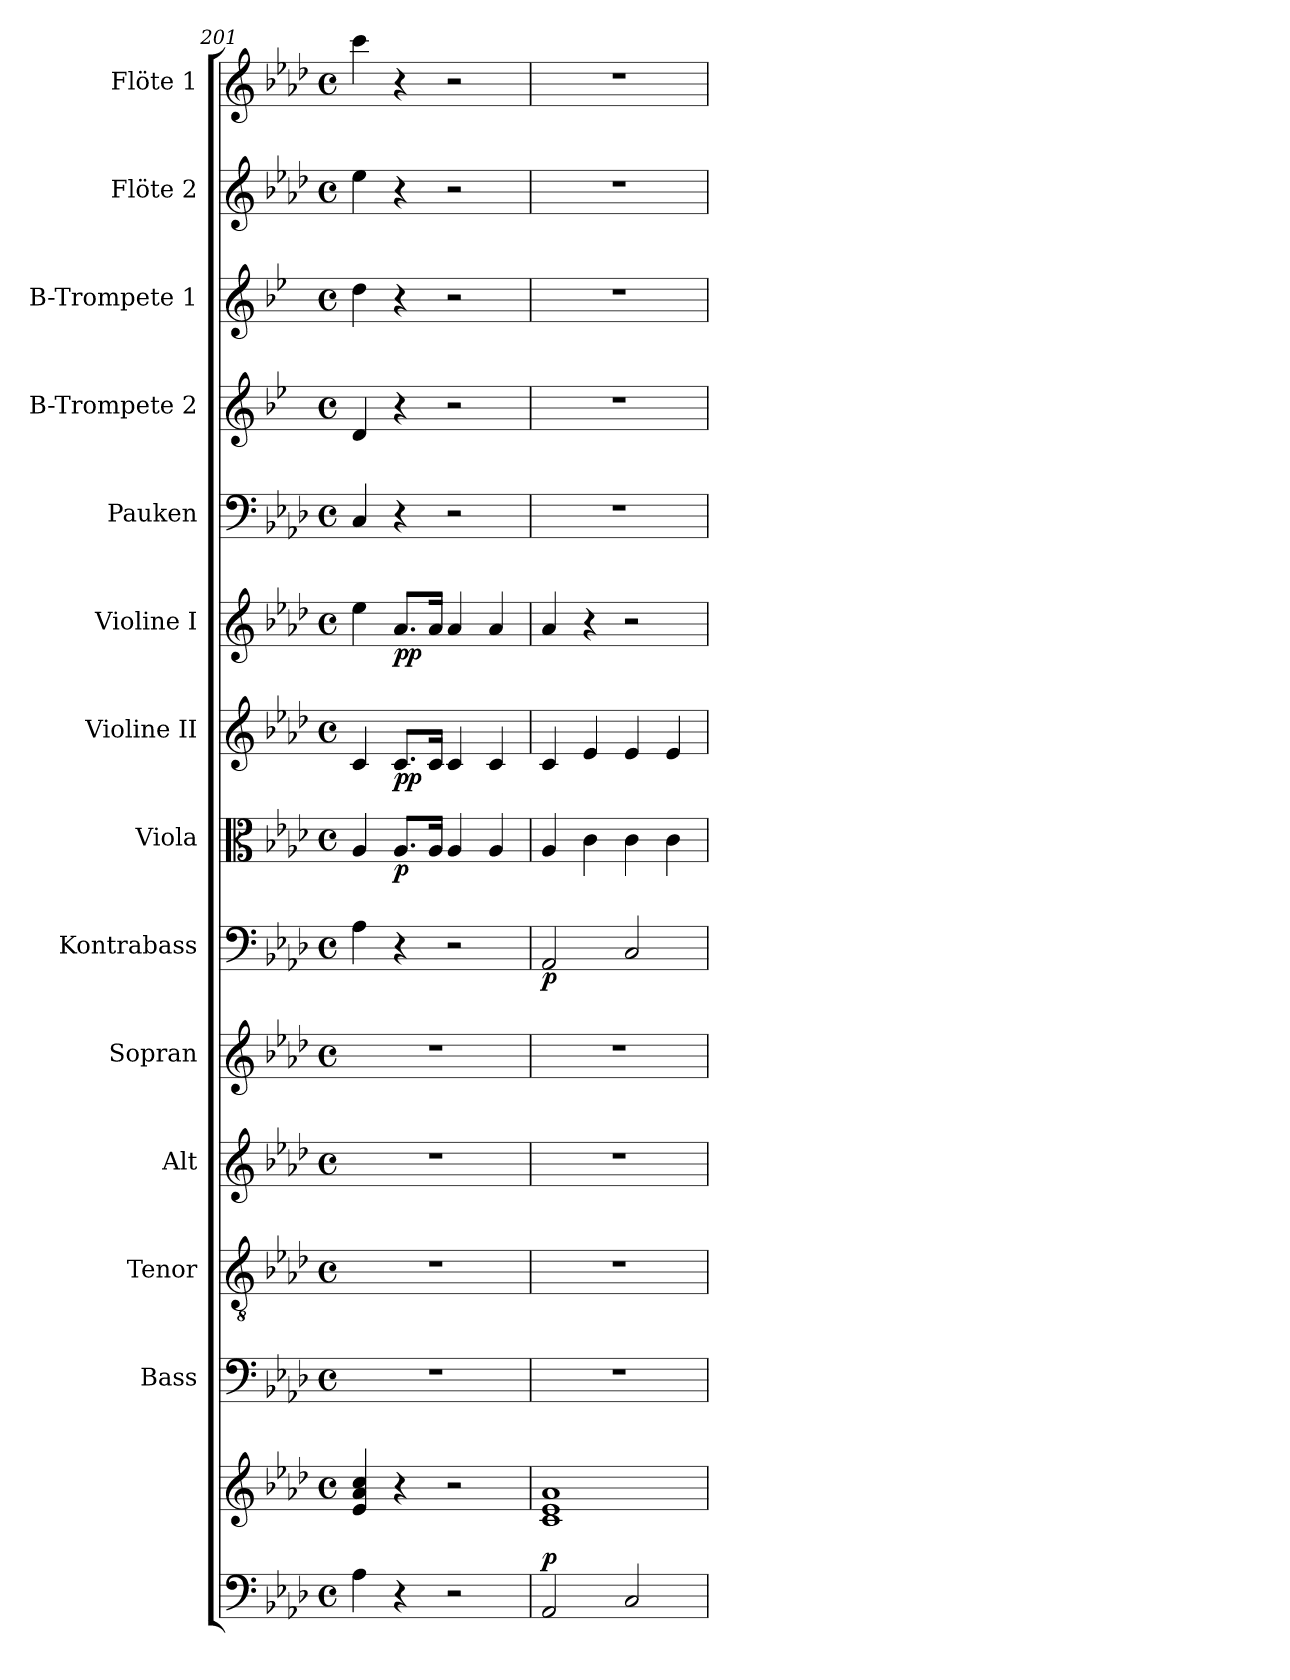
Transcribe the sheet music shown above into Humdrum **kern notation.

**kern	**kern	**dynam	**kern	**kern	**kern	**kern	**kern	**dynam	**kern	**dynam	**kern	**dynam	**kern	**dynam	**kern	**kern	**kern	**kern	**kern
*part14	*part14	*part14	*part13	*part12	*part11	*part10	*part9	*part9	*part8	*part8	*part7	*part7	*part6	*part6	*part5	*part4	*part3	*part2	*part1
*staff15	*staff14	*staff14/15	*staff13	*staff12	*staff11	*staff10	*staff9	*staff9	*staff8	*staff8	*staff7	*staff7	*staff6	*staff6	*staff5	*staff4	*staff3	*staff2	*staff1
*	*	*	*I"Bass	*I"Tenor	*I"Alt	*I"Sopran	*I"Kontrabass	*	*I"Viola	*	*I"Violine II	*	*I"Violine I	*	*I"Pauken	*I"B-Trompete 2	*I"B-Trompete 1	*I"Flöte 2	*I"Flöte 1
*	*	*	*I'B.	*I'T.	*I'A.	*I'S.	*I'Kb.	*	*I'Vla.	*	*I'Vl. II	*	*I'Vl. I	*	*I'Pk.	*I'B Trp. 2	*I'B Trp. 1	*I'Fl. 2	*I'Fl. 1
*clefF4	*clefG2	*	*clefF4	*clefGv2	*clefG2	*clefG2	*clefF4	*	*clefC3	*	*clefG2	*	*clefG2	*	*clefF4	*clefG2	*clefG2	*clefG2	*clefG2
*	*	*	*	*	*	*	*ITrd7c12	*	*	*	*	*	*	*	*	*ITrd1c2	*ITrd1c2	*	*
*k[b-e-a-d-]	*k[b-e-a-d-]	*	*k[b-e-a-d-]	*k[b-e-a-d-]	*k[b-e-a-d-]	*k[b-e-a-d-]	*k[b-e-a-d-]	*	*k[b-e-a-d-]	*	*k[b-e-a-d-]	*	*k[b-e-a-d-]	*	*k[b-e-a-d-]	*k[b-e-a-d-]	*k[b-e-a-d-]	*k[b-e-a-d-]	*k[b-e-a-d-]
*A-:	*A-:	*	*A-:	*A-:	*A-:	*A-:	*A-:	*	*A-:	*	*A-:	*	*A-:	*	*A-:	*A-:	*A-:	*A-:	*A-:
*M4/4	*M4/4	*	*M4/4	*M4/4	*M4/4	*M4/4	*M4/4	*	*M4/4	*	*M4/4	*	*M4/4	*	*M4/4	*M4/4	*M4/4	*M4/4	*M4/4
*met(c)	*met(c)	*	*met(c)	*met(c)	*met(c)	*met(c)	*met(c)	*	*met(c)	*	*met(c)	*	*met(c)	*	*met(c)	*met(c)	*met(c)	*met(c)	*met(c)
=201	=201	=201	=201	=201	=201	=201	=201	=201	=201	=201	=201	=201	=201	=201	=201	=201	=201	=201	=201
4A-\	4e-/ 4a-/ 4cc/	.	1r	1r	1r	1r	4AA-\	.	4A-/	.	4c/	.	4ee-\	.	4C/	4c/	4cc\	4ee-\	4ccc\
!	!	!	!	!	!	!	!	!	!	!LO:DY:b	!	!LO:DY:b	!	!LO:DY:b	!	!	!	!	!
4r	4r	.	.	.	.	.	4r	.	8.A-/L	p	8.c/L	pp	8.a-/L	pp	4r	4r	4r	4r	4r
.	.	.	.	.	.	.	.	.	16A-/Jk	.	16c/Jk	.	16a-/Jk	.	.	.	.	.	.
2r	2r	.	.	.	.	.	2r	.	4A-/	.	4c/	.	4a-/	.	2r	2r	2r	2r	2r
.	.	.	.	.	.	.	.	.	4A-/	.	4c/	.	4a-/	.	.	.	.	.	.
=202	=202	=202	=202	=202	=202	=202	=202	=202	=202	=202	=202	=202	=202	=202	=202	=202	=202	=202	=202
!	!	!LO:DY:a=2	!	!	!	!	!	!LO:DY:b	!	!	!	!	!	!	!	!	!	!	!
2AA-/	1c 1e- 1a-	p	1r	1r	1r	1r	2AAA-/	p	4A-/	.	4c/	.	4a-/	.	1r	1r	1r	1r	1r
.	.	.	.	.	.	.	.	.	4c\	.	4e-/	.	4r	.	.	.	.	.	.
2C/	.	.	.	.	.	.	2CC/	.	4c\	.	4e-/	.	2r	.	.	.	.	.	.
.	.	.	.	.	.	.	.	.	4c\	.	4e-/	.	.	.	.	.	.	.	.
=	=	=	=	=	=	=	=	=	=	=	=	=	=	=	=	=	=	=	=
*-	*-	*-	*-	*-	*-	*-	*-	*-	*-	*-	*-	*-	*-	*-	*-	*-	*-	*-	*-
